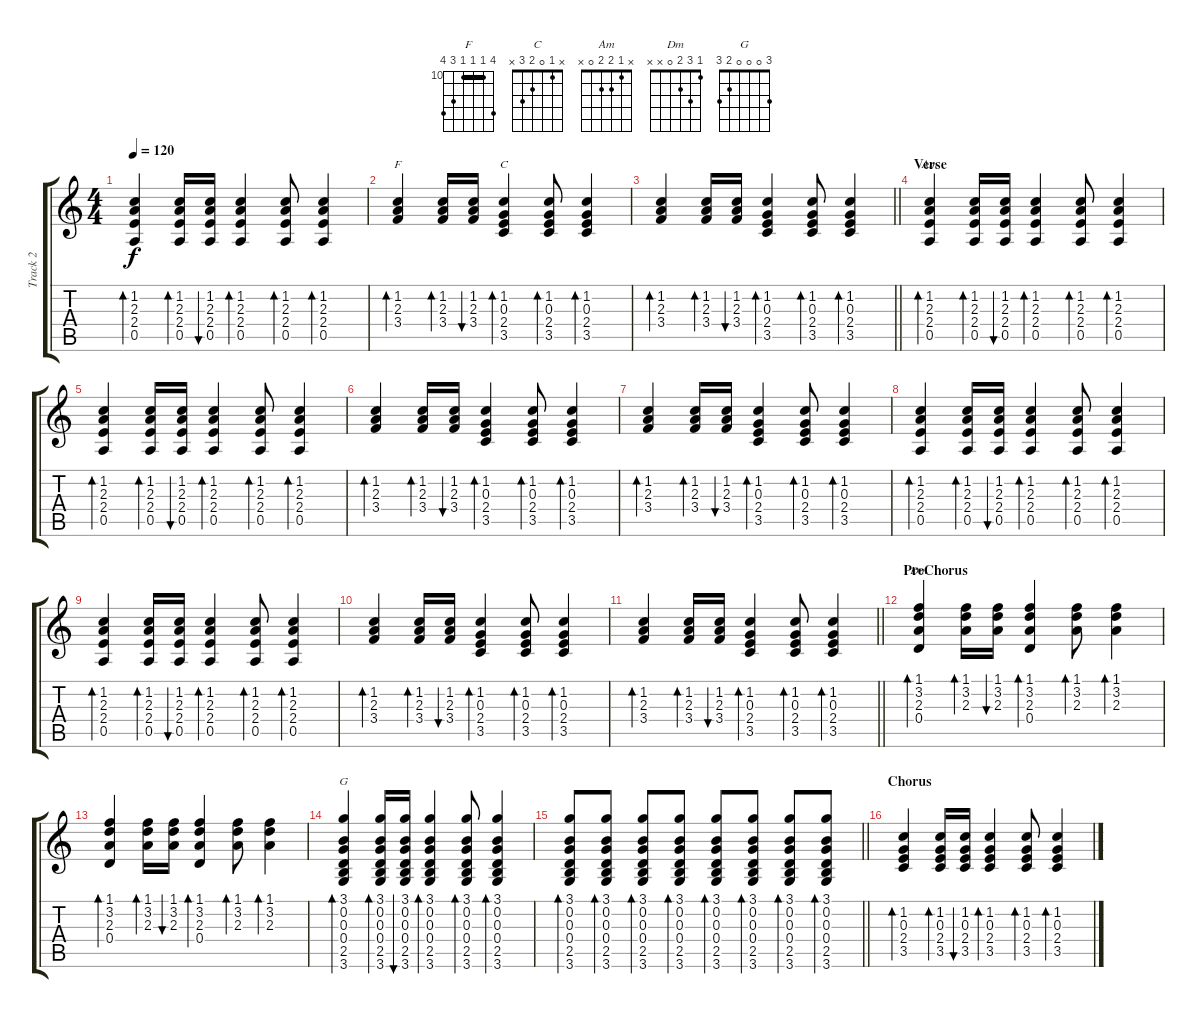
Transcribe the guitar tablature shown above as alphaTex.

\track ("Track 2" "Track 2") {instrument acousticguitarnylon}
\staff {score tabs}
\tuning (E4 B3 G3 D3 A2 E2) {hide}
\chord ("F" 13 10 10 10 12 13) {firstfret 10 barre 10}
\chord ("C" x 1 0 2 3 x)
\chord ("Am" x 1 2 2 0 x)
\chord ("Dm" 1 3 2 0 x x)
\chord ("G" 3 0 0 0 2 3)
\ts (4 4)
\tempo 120
\clef g2
\ks c
(1.2 2.3 2.4 0.5).4{bd 60 dy f} (1.2 2.3 2.4 0.5).16{bd 60} (1.2 2.3 2.4 0.5).16{bu 60} (1.2 2.3 2.4 0.5).4{bd 60} (1.2 2.3 2.4 0.5).8{bd 60} (1.2 2.3 2.4 0.5).4{bd 60} |
(1.2 2.3 3.4).4{bd 60 ch "F"} (1.2 2.3 3.4).16{bd 60} (1.2 2.3 3.4).16{bu 60} (1.2 0.3 2.4 3.5).4{bd 60 ch "C"} (1.2 0.3 2.4 3.5).8{bd 60} (1.2 0.3 2.4 3.5).4{bd 60} |
\barLineRight lightlight
(1.2 2.3 3.4).4{bd 60} (1.2 2.3 3.4).16{bd 60} (1.2 2.3 3.4).16{bu 60} (1.2 0.3 2.4 3.5).4{bd 60} (1.2 0.3 2.4 3.5).8{bd 60} (1.2 0.3 2.4 3.5).4{bd 60} |
\section ("" "Verse")
(1.2 2.3 2.4 0.5).4{bd 60 ch "Am"} (1.2 2.3 2.4 0.5).16{bd 60} (1.2 2.3 2.4 0.5).16{bu 60} (1.2 2.3 2.4 0.5).4{bd 60} (1.2 2.3 2.4 0.5).8{bd 60} (1.2 2.3 2.4 0.5).4{bd 60} |
(1.2 2.3 2.4 0.5).4{bd 60} (1.2 2.3 2.4 0.5).16{bd 60} (1.2 2.3 2.4 0.5).16{bu 60} (1.2 2.3 2.4 0.5).4{bd 60} (1.2 2.3 2.4 0.5).8{bd 60} (1.2 2.3 2.4 0.5).4{bd 60} |
(1.2 2.3 3.4).4{bd 60} (1.2 2.3 3.4).16{bd 60} (1.2 2.3 3.4).16{bu 60} (1.2 0.3 2.4 3.5).4{bd 60} (1.2 0.3 2.4 3.5).8{bd 60} (1.2 0.3 2.4 3.5).4{bd 60} |
(1.2 2.3 3.4).4{bd 60} (1.2 2.3 3.4).16{bd 60} (1.2 2.3 3.4).16{bu 60} (1.2 0.3 2.4 3.5).4{bd 60} (1.2 0.3 2.4 3.5).8{bd 60} (1.2 0.3 2.4 3.5).4{bd 60} |
(1.2 2.3 2.4 0.5).4{bd 60} (1.2 2.3 2.4 0.5).16{bd 60} (1.2 2.3 2.4 0.5).16{bu 60} (1.2 2.3 2.4 0.5).4{bd 60} (1.2 2.3 2.4 0.5).8{bd 60} (1.2 2.3 2.4 0.5).4{bd 60} |
(1.2 2.3 2.4 0.5).4{bd 60} (1.2 2.3 2.4 0.5).16{bd 60} (1.2 2.3 2.4 0.5).16{bu 60} (1.2 2.3 2.4 0.5).4{bd 60} (1.2 2.3 2.4 0.5).8{bd 60} (1.2 2.3 2.4 0.5).4{bd 60} |
(1.2 2.3 3.4).4{bd 60} (1.2 2.3 3.4).16{bd 60} (1.2 2.3 3.4).16{bu 60} (1.2 0.3 2.4 3.5).4{bd 60} (1.2 0.3 2.4 3.5).8{bd 60} (1.2 0.3 2.4 3.5).4{bd 60} |
\barLineRight lightlight
(1.2 2.3 3.4).4{bd 60} (1.2 2.3 3.4).16{bd 60} (1.2 2.3 3.4).16{bu 60} (1.2 0.3 2.4 3.5).4{bd 60} (1.2 0.3 2.4 3.5).8{bd 60} (1.2 0.3 2.4 3.5).4{bd 60} |
\section ("" "PreChorus")
(1.1 3.2 2.3 0.4).4{bd 60 ch "Dm"} (1.1 3.2 2.3).16{bd 60} (1.1 3.2 2.3).16{bu 60} (1.1 3.2 2.3 0.4).4{bd 60} (1.1 3.2 2.3).8{bd 60} (1.1 3.2 2.3).4{bd 60} |
(1.1 3.2 2.3 0.4).4{bd 60} (1.1 3.2 2.3).16{bd 60} (1.1 3.2 2.3).16{bu 60} (1.1 3.2 2.3 0.4).4{bd 60} (1.1 3.2 2.3).8{bd 60} (1.1 3.2 2.3).4{bd 60} |
(3.1 0.2 0.3 0.4 2.5 3.6).4{bd 60 ch "G"} (3.1 0.2 0.3 0.4 2.5 3.6).16{bd 60} (3.1 0.2 0.3 0.4 2.5 3.6).16{bu 60} (3.1 0.2 0.3 0.4 2.5 3.6).4{bd 60} (3.1 0.2 0.3 0.4 2.5 3.6).8{bd 60} (3.1 0.2 0.3 0.4 2.5 3.6).4{bd 60} |
\barLineRight lightlight
(3.1 0.2 0.3 0.4 2.5 3.6).8{bd 60} (3.1 0.2 0.3 0.4 2.5 3.6).8{bd 60} (3.1 0.2 0.3 0.4 2.5 3.6).8{bd 60} (3.1 0.2 0.3 0.4 2.5 3.6).8{bd 60} (3.1 0.2 0.3 0.4 2.5 3.6).8{bd 60} (3.1 0.2 0.3 0.4 2.5 3.6).8{bd 60} (3.1 0.2 0.3 0.4 2.5 3.6).8{bd 60} (3.1 0.2 0.3 0.4 2.5 3.6).8{bd 60} |
\section ("" "Chorus")
(1.2 0.3 2.4 3.5).4{bd 60} (1.2 0.3 2.4 3.5).16{bd 60} (1.2 0.3 2.4 3.5).16{bu 60} (1.2 0.3 2.4 3.5).4{bd 60} (1.2 0.3 2.4 3.5).8{bd 60} (1.2 0.3 2.4 3.5).4{bd 60}
